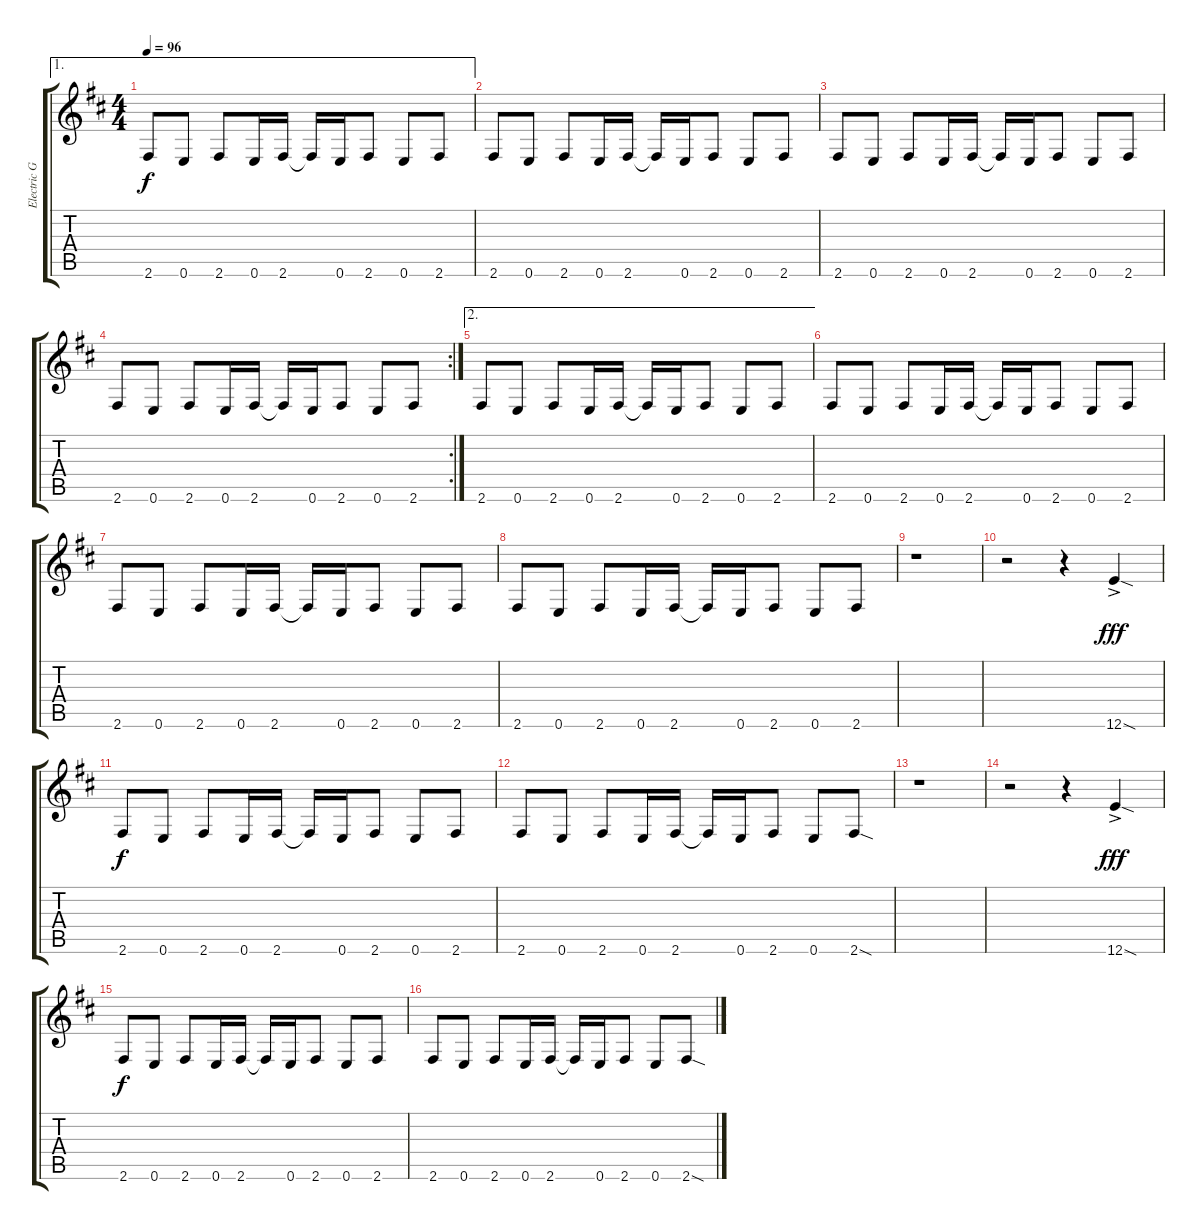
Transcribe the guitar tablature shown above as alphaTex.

\track ("Electric Guitar 2 - Jeff Martin" "Electric G") {instrument distortionguitar}
\staff {score tabs}
\tuning (E4 B3 G3 E3 B2 E2) {hide}
\ae 1
\ts (4 4)
\tempo 96
\clef g2
\ks d
2.6.8{dy f} 0.6.8 2.6.8 0.6.16 2.6.16 2.6{t}.16 0.6.16 2.6.8 0.6.8 2.6.8 |
2.6.8 0.6.8 2.6.8 0.6.16 2.6.16 2.6{t}.16 0.6.16 2.6.8 0.6.8 2.6.8 |
2.6.8 0.6.8 2.6.8 0.6.16 2.6.16 2.6{t}.16 0.6.16 2.6.8 0.6.8 2.6.8 |
\rc 2
2.6.8 0.6.8 2.6.8 0.6.16 2.6.16 2.6{t}.16 0.6.16 2.6.8 0.6.8 2.6.8 |
\ae 2
2.6.8 0.6.8 2.6.8 0.6.16 2.6.16 2.6{t}.16 0.6.16 2.6.8 0.6.8 2.6.8 |
2.6.8 0.6.8 2.6.8 0.6.16 2.6.16 2.6{t}.16 0.6.16 2.6.8 0.6.8 2.6.8 |
2.6.8 0.6.8 2.6.8 0.6.16 2.6.16 2.6{t}.16 0.6.16 2.6.8 0.6.8 2.6.8 |
2.6.8 0.6.8 2.6.8 0.6.16 2.6.16 2.6{t}.16 0.6.16 2.6.8 0.6.8 2.6.8 |
r.1 |
r.2 r.4 12.6{sod ac}.4{dy fff} |
2.6.8{dy f} 0.6.8 2.6.8 0.6.16 2.6.16 2.6{t}.16 0.6.16 2.6.8 0.6.8 2.6.8 |
2.6.8 0.6.8 2.6.8 0.6.16 2.6.16 2.6{t}.16 0.6.16 2.6.8 0.6.8 2.6{sod}.8 |
r.1 |
r.2 r.4 12.6{sod ac}.4{dy fff} |
2.6.8{dy f} 0.6.8 2.6.8 0.6.16 2.6.16 2.6{t}.16 0.6.16 2.6.8 0.6.8 2.6.8 |
2.6.8 0.6.8 2.6.8 0.6.16 2.6.16 2.6{t}.16 0.6.16 2.6.8 0.6.8 2.6{sod}.8
